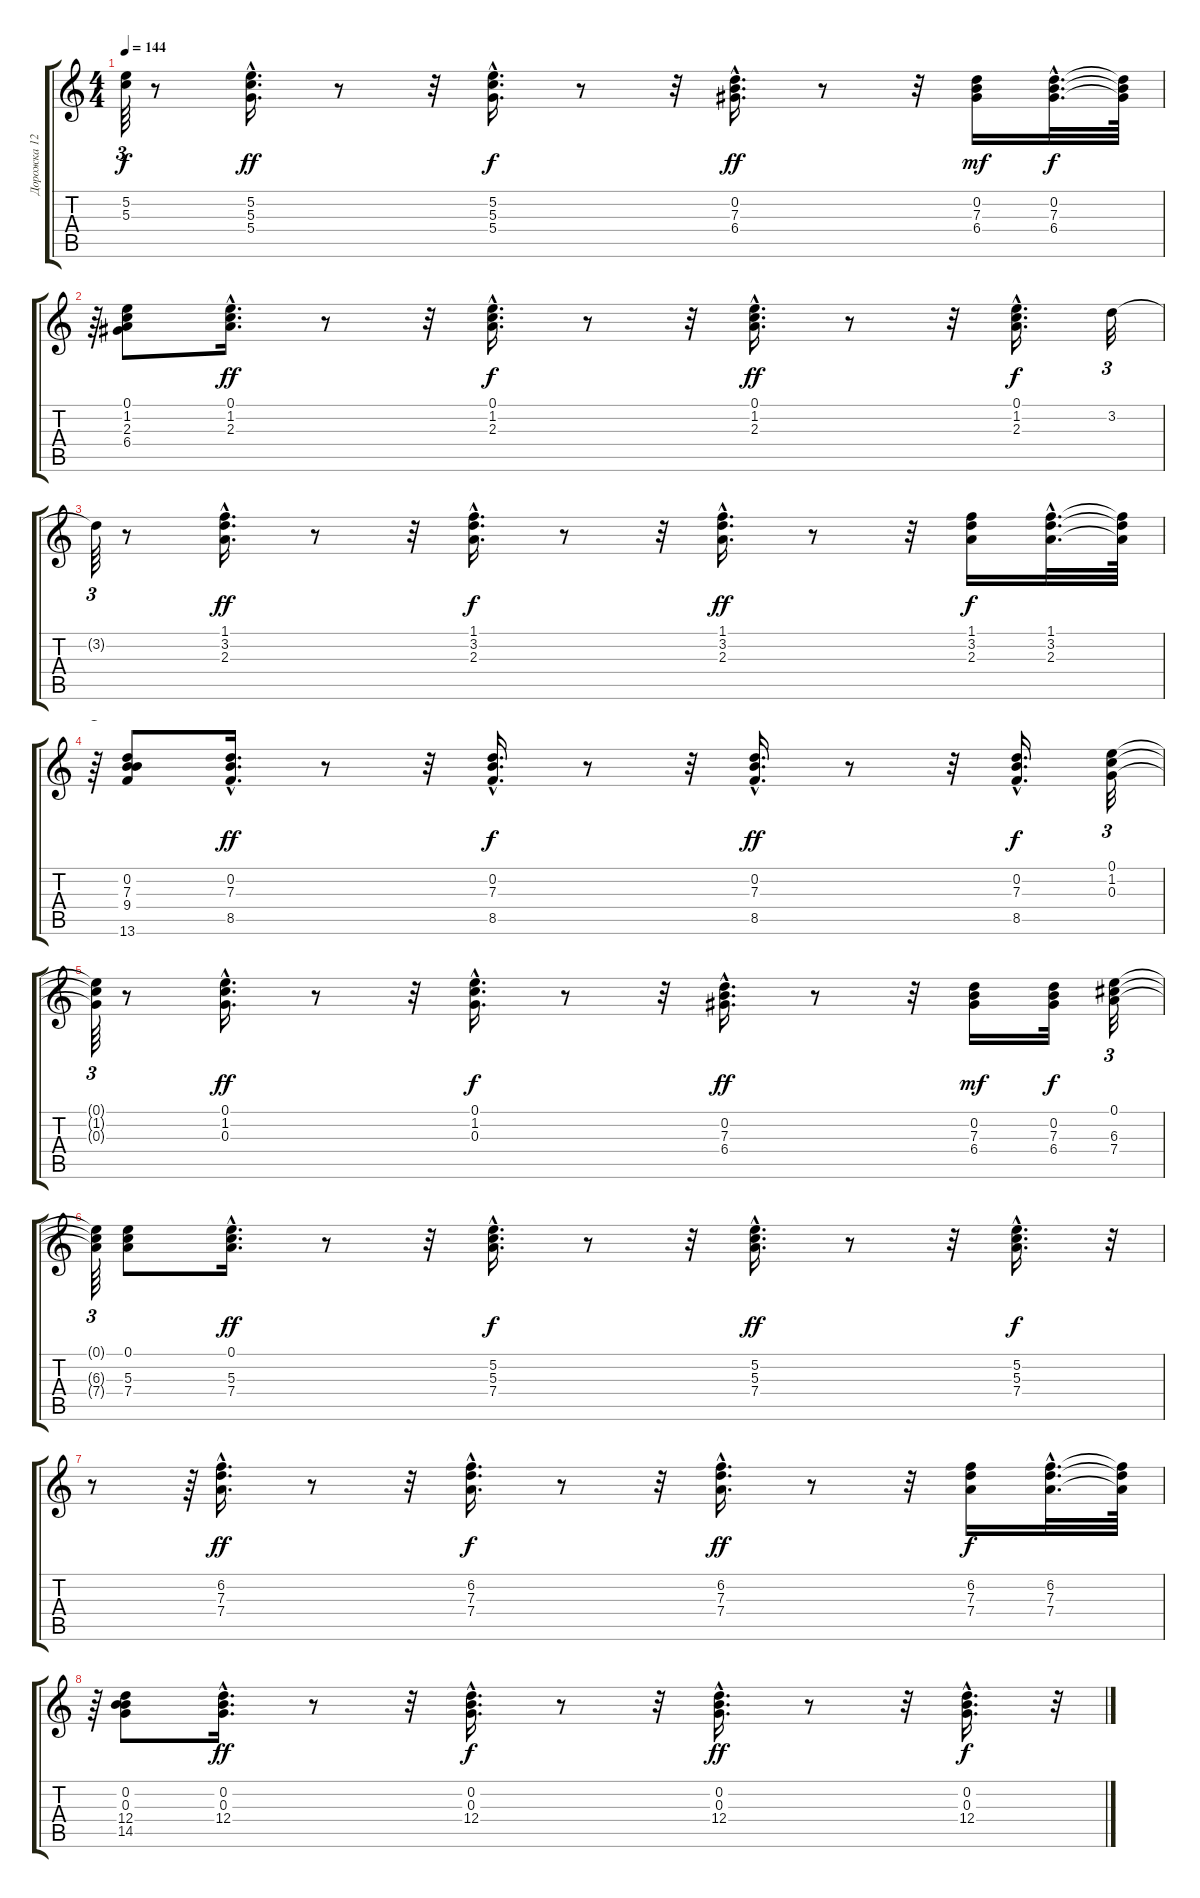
\track ("Дорожка 12" "Дорожка 12") {instrument acousticguitarsteel}
\staff {score tabs}
\tuning (E4 B3 G3 D3 A2 E2) {hide}
\ts (4 4)
\tempo 144
\clef g2
\ks c
(5.2{t} 5.3{t}).64{tu (3 2) dy f} r.8 (5.2{hac} 5.3{hac} 5.4{hac}).16{d dy ff} r.8 r.32 (5.2{hac} 5.3{hac} 5.4{hac}).16{d dy f} r.8 r.32 (0.2{hac} 7.3{hac} 6.4{hac}).16{d dy ff} r.8 r.32 (0.2 7.3 6.4).16{dy mf} (0.2{hac} 7.3{hac} 6.4{hac}).32{d dy f} (0.2{t} 7.3{t} 6.4{t}).64 |
r.64{tu (3 2)} (0.1 1.2 2.3 6.4).8 (0.1{hac} 1.2{hac} 2.3{hac}).16{d dy ff} r.8 r.32 (0.1{hac} 1.2{hac} 2.3{hac}).16{d dy f} r.8 r.32 (0.1{hac} 1.2{hac} 2.3{hac}).16{d dy ff} r.8 r.32 (0.1{hac} 1.2{hac} 2.3{hac}).16{d dy f} 3.2.32{tu (3 2)} |
3.2{t}.64{tu (3 2)} r.8 (1.1{hac} 3.2{hac} 2.3{hac}).16{d dy ff} r.8 r.32 (1.1{hac} 3.2{hac} 2.3{hac}).16{d dy f} r.8 r.32 (1.1{hac} 3.2{hac} 2.3{hac}).16{d dy ff} r.8 r.32 (1.1 3.2 2.3).16{dy f} (1.1{hac} 3.2{hac} 2.3{hac}).32{d} (1.1{t} 3.2{t} 2.3{t}).64 |
r.64{tu (3 2)} (0.2 7.3 9.4 13.6).8 (0.2{hac} 7.3{hac} 8.5{hac}).16{d dy ff} r.8 r.32 (0.2{hac} 7.3{hac} 8.5{hac}).16{d dy f} r.8 r.32 (0.2{hac} 7.3{hac} 8.5{hac}).16{d dy ff} r.8 r.32 (0.2{hac} 7.3{hac} 8.5{hac}).16{d dy f} (0.1 1.2 0.3).32{tu (3 2)} |
(0.1{t} 1.2{t} 0.3{t}).64{tu (3 2)} r.8 (0.1{hac} 1.2{hac} 0.3{hac}).16{d dy ff} r.8 r.32 (0.1{hac} 1.2{hac} 0.3{hac}).16{d dy f} r.8 r.32 (0.2{hac} 7.3{hac} 6.4{hac}).16{d dy ff} r.8 r.32 (0.2 7.3 6.4).16{dy mf} (0.2 7.3 6.4).32{dy f} (0.1 6.3 7.4).32{tu (3 2)} |
(0.1{t} 6.3{t} 7.4{t}).64{tu (3 2)} (0.1 5.3 7.4).8 (0.1{hac} 5.3{hac} 7.4{hac}).16{d dy ff} r.8 r.32 (5.2{hac} 5.3{hac} 7.4{hac}).16{d dy f} r.8 r.32 (5.2{hac} 5.3{hac} 7.4{hac}).16{d dy ff} r.8 r.32 (5.2{hac} 5.3{hac} 7.4{hac}).16{d dy f} r.32{tu (3 2)} |
r.8 r.64{tu (3 2)} (6.2{hac} 7.3{hac} 7.4{hac}).16{d dy ff} r.8 r.32 (6.2{hac} 7.3{hac} 7.4{hac}).16{d dy f} r.8 r.32 (6.2{hac} 7.3{hac} 7.4{hac}).16{d dy ff} r.8 r.32 (6.2 7.3 7.4).16{dy f} (6.2{hac} 7.3{hac} 7.4{hac}).32{d} (6.2{t} 7.3{t} 7.4{t}).64 |
r.64{tu (3 2)} (0.2 0.3 12.4 14.5).8 (0.2{hac} 0.3{hac} 12.4{hac}).16{d dy ff} r.8 r.32 (0.2{hac} 0.3{hac} 12.4{hac}).16{d dy f} r.8 r.32 (0.2{hac} 0.3{hac} 12.4{hac}).16{d dy ff} r.8 r.32 (0.2{hac} 0.3{hac} 12.4{hac}).16{d dy f} r.32{tu (3 2)}
